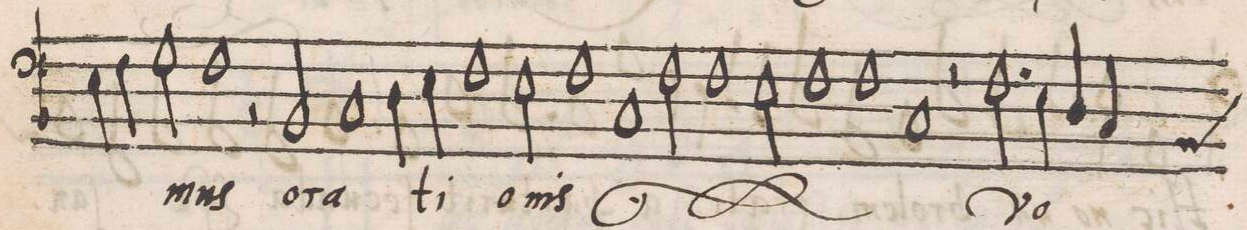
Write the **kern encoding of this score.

**kern	**text
*I"BASSVS	*
*clefF4	*
*k[b-]	*
*met(C|)	*
*M2/1	*
4E\	.
4F\	.
2G\	.
=7	=7
1F	-mus
2r	.
2BB-/	o-
=8	=8
1C	-ra-
4D\	-ti-
4E\	.
1F	-o-
=9	=9
2E\	-nis
*	*ij
1F	.
=10	=10
1C	do-
2F\	-mus
1F	o-
=11	=11
2E\	-ra-
1F	-ti-
=12	=12
1F	-o-
1C	-nis
*	*Xij
=13	=13
2r	.
2.F\	Vo-
4E\	.
4D/	.
*custos:BB-	*
4C/	.
=14	=14
*-	*-
